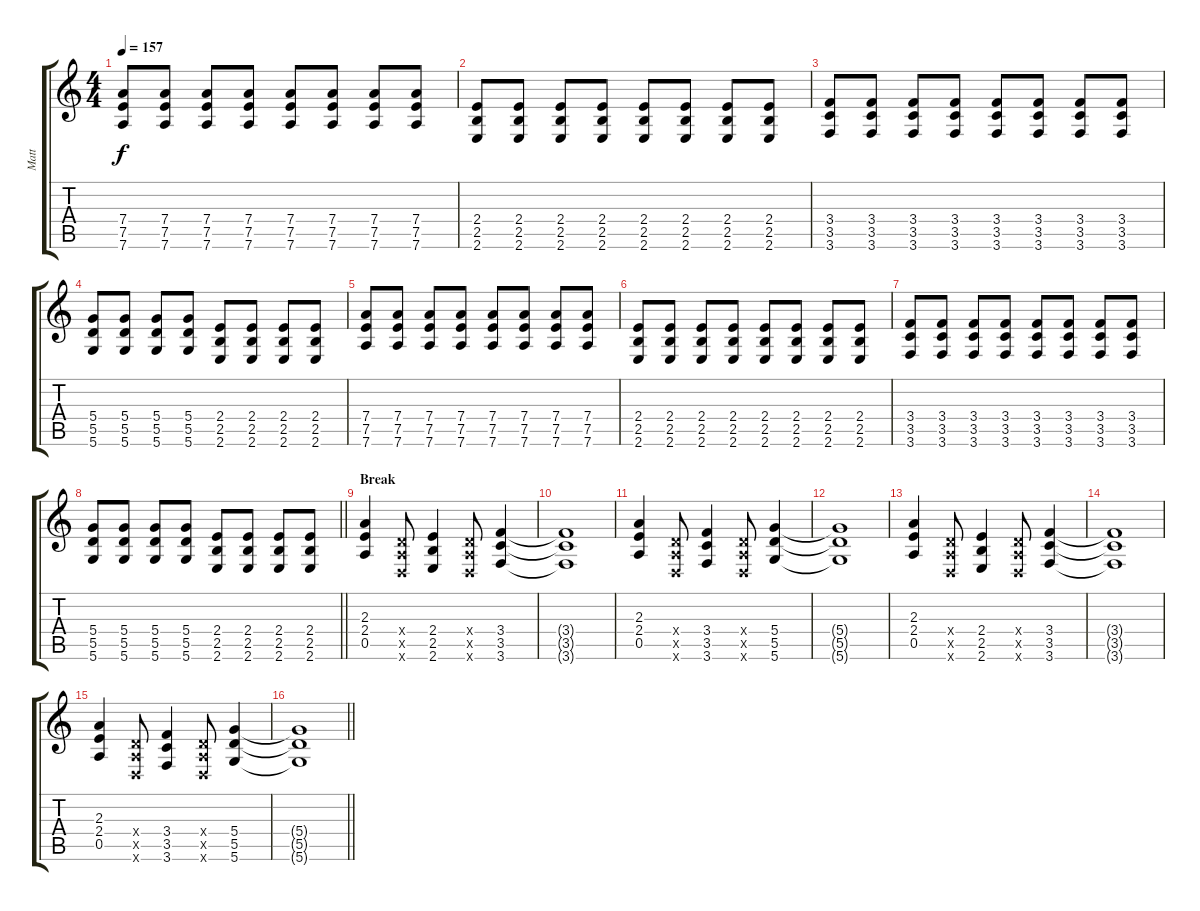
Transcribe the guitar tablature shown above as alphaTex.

\track ("Matt" "Matt") {instrument overdrivenguitar}
\staff {score tabs}
\tuning (E4 B3 G3 D3 A2 D2) {hide}
\ts (4 4)
\tempo 157
\clef g2
\ks c
(7.4 7.5 7.6).8{dy f} (7.4 7.5 7.6).8 (7.4 7.5 7.6).8 (7.4 7.5 7.6).8 (7.4 7.5 7.6).8 (7.4 7.5 7.6).8 (7.4 7.5 7.6).8 (7.4 7.5 7.6).8 |
(2.4 2.5 2.6).8 (2.4 2.5 2.6).8 (2.4 2.5 2.6).8 (2.4 2.5 2.6).8 (2.4 2.5 2.6).8 (2.4 2.5 2.6).8 (2.4 2.5 2.6).8 (2.4 2.5 2.6).8 |
(3.4 3.5 3.6).8 (3.4 3.5 3.6).8 (3.4 3.5 3.6).8 (3.4 3.5 3.6).8 (3.4 3.5 3.6).8 (3.4 3.5 3.6).8 (3.4 3.5 3.6).8 (3.4 3.5 3.6).8 |
(5.4 5.5 5.6).8 (5.4 5.5 5.6).8 (5.4 5.5 5.6).8 (5.4 5.5 5.6).8 (2.4 2.5 2.6).8 (2.4 2.5 2.6).8 (2.4 2.5 2.6).8 (2.4 2.5 2.6).8 |
(7.4 7.5 7.6).8 (7.4 7.5 7.6).8 (7.4 7.5 7.6).8 (7.4 7.5 7.6).8 (7.4 7.5 7.6).8 (7.4 7.5 7.6).8 (7.4 7.5 7.6).8 (7.4 7.5 7.6).8 |
(2.4 2.5 2.6).8 (2.4 2.5 2.6).8 (2.4 2.5 2.6).8 (2.4 2.5 2.6).8 (2.4 2.5 2.6).8 (2.4 2.5 2.6).8 (2.4 2.5 2.6).8 (2.4 2.5 2.6).8 |
(3.4 3.5 3.6).8 (3.4 3.5 3.6).8 (3.4 3.5 3.6).8 (3.4 3.5 3.6).8 (3.4 3.5 3.6).8 (3.4 3.5 3.6).8 (3.4 3.5 3.6).8 (3.4 3.5 3.6).8 |
\barLineRight lightlight
(5.4 5.5 5.6).8 (5.4 5.5 5.6).8 (5.4 5.5 5.6).8 (5.4 5.5 5.6).8 (2.4 2.5 2.6).8 (2.4 2.5 2.6).8 (2.4 2.5 2.6).8 (2.4 2.5 2.6).8 |
\section ("" "Break")
(2.3 2.4 0.5).4 (0.4{x} 0.5{x} 0.6{x}).8 (2.4 2.5 2.6).4 (0.4{x} 0.5{x} 0.6{x}).8 (3.4 3.5 3.6).4 |
(3.4{t} 3.5{t} 3.6{t}).1 |
(2.3 2.4 0.5).4 (0.4{x} 0.5{x} 0.6{x}).8 (3.4 3.5 3.6).4 (0.4{x} 0.5{x} 0.6{x}).8 (5.4 5.5 5.6).4 |
(5.4{t} 5.5{t} 5.6{t}).1 |
(2.3 2.4 0.5).4 (0.4{x} 0.5{x} 0.6{x}).8 (2.4 2.5 2.6).4 (0.4{x} 0.5{x} 0.6{x}).8 (3.4 3.5 3.6).4 |
(3.4{t} 3.5{t} 3.6{t}).1 |
(2.3 2.4 0.5).4 (0.4{x} 0.5{x} 0.6{x}).8 (3.4 3.5 3.6).4 (0.4{x} 0.5{x} 0.6{x}).8 (5.4 5.5 5.6).4 |
\barLineRight lightlight
(5.4{t} 5.5{t} 5.6{t}).1
